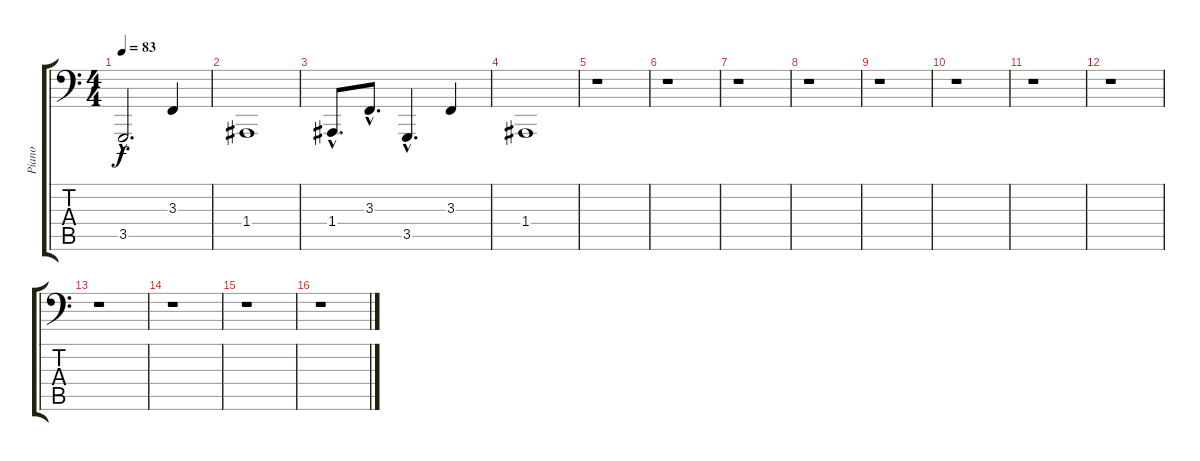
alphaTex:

\track ("Piano" "Piano") {instrument acousticgrandpiano}
\staff {score tabs}
\tuning (C3 G2 D2 A1 E1 B0) {hide}
\ts (4 4)
\tempo 83
\clef f4
\ks c
3.5{hac}.2{d dy f} 3.3.4 |
1.4.1 |
1.4{hac}.8{d} 3.3{hac}.8{d} 3.5{hac}.4{d} 3.3.4 |
1.4.1 |
r.1 |
r.1 |
r.1 |
r.1 |
r.1 |
r.1 |
r.1 |
r.1 |
r.1 |
r.1 |
r.1 |
r.1
